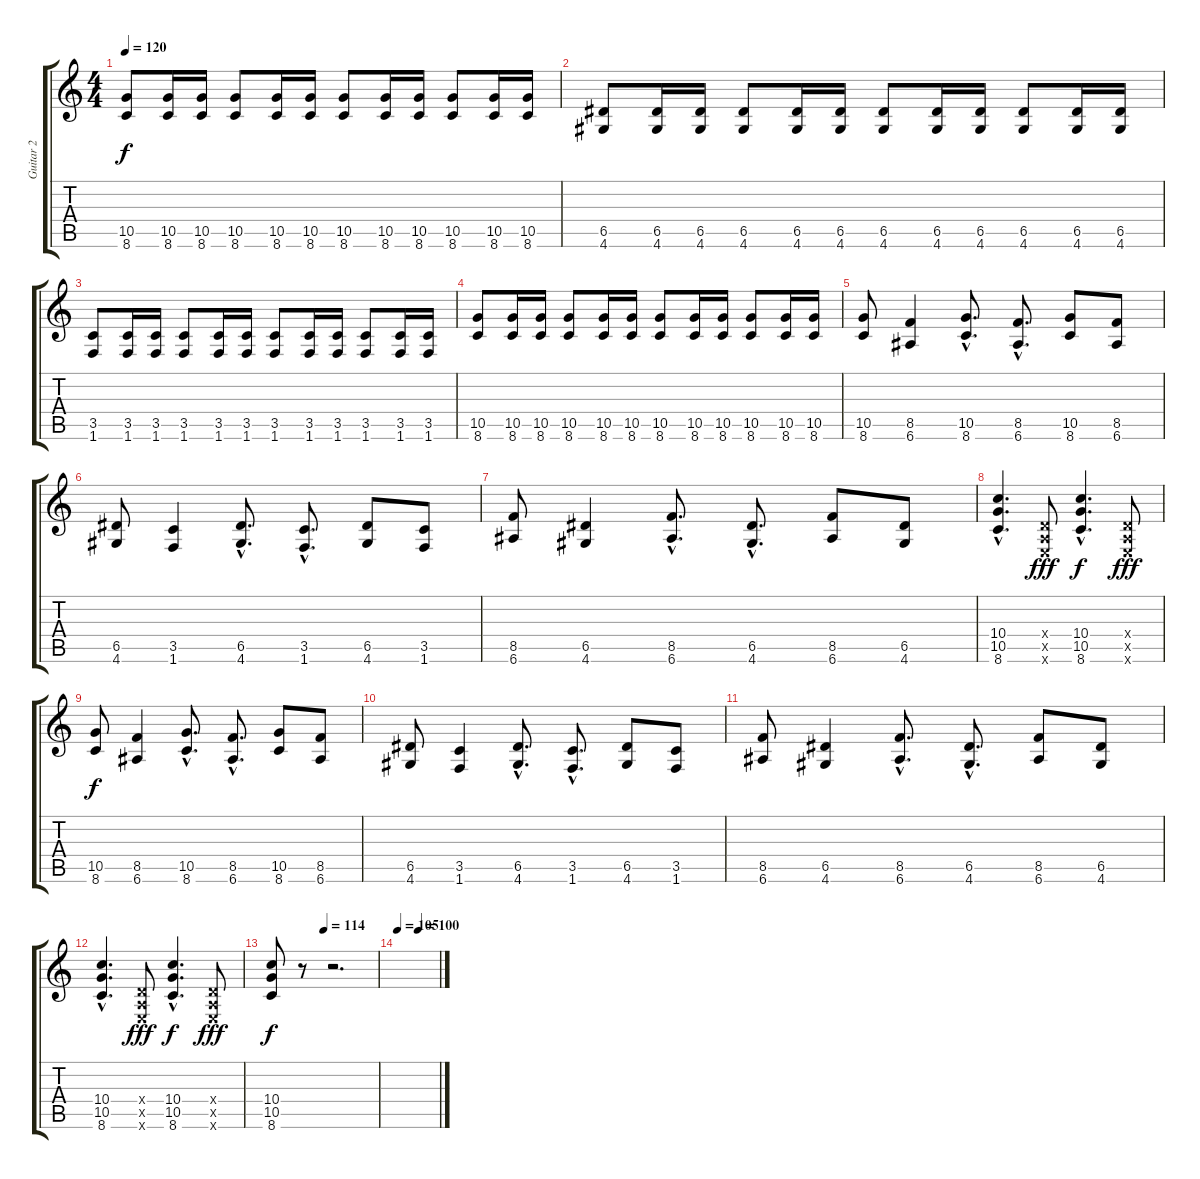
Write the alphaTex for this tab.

\track ("Guitar 2" "Guitar 2") {instrument overdrivenguitar}
\staff {score tabs}
\tuning (E4 B3 G3 D3 A2 E2) {hide}
\ts (4 4)
\tempo 120
\clef g2
\ks c
(10.5 8.6).8{dy f} (10.5 8.6).16 (10.5 8.6).16 (10.5 8.6).8 (10.5 8.6).16 (10.5 8.6).16 (10.5 8.6).8 (10.5 8.6).16 (10.5 8.6).16 (10.5 8.6).8 (10.5 8.6).16 (10.5 8.6).16 |
(6.5 4.6).8 (6.5 4.6).16 (6.5 4.6).16 (6.5 4.6).8 (6.5 4.6).16 (6.5 4.6).16 (6.5 4.6).8 (6.5 4.6).16 (6.5 4.6).16 (6.5 4.6).8 (6.5 4.6).16 (6.5 4.6).16 |
(3.5 1.6).8 (3.5 1.6).16 (3.5 1.6).16 (3.5 1.6).8 (3.5 1.6).16 (3.5 1.6).16 (3.5 1.6).8 (3.5 1.6).16 (3.5 1.6).16 (3.5 1.6).8 (3.5 1.6).16 (3.5 1.6).16 |
(10.5 8.6).8 (10.5 8.6).16 (10.5 8.6).16 (10.5 8.6).8 (10.5 8.6).16 (10.5 8.6).16 (10.5 8.6).8 (10.5 8.6).16 (10.5 8.6).16 (10.5 8.6).8 (10.5 8.6).16 (10.5 8.6).16 |
(10.5 8.6).8 (8.5 6.6).4 (10.5{hac} 8.6{hac}).8{d} (8.5{hac} 6.6{hac}).8{d} (10.5 8.6).8 (8.5 6.6).8 |
(6.5 4.6).8 (3.5 1.6).4 (6.5{hac} 4.6{hac}).8{d} (3.5{hac} 1.6{hac}).8{d} (6.5 4.6).8 (3.5 1.6).8 |
(8.5 6.6).8 (6.5 4.6).4 (8.5{hac} 6.6{hac}).8{d} (6.5{hac} 4.6{hac}).8{d} (8.5 6.6).8 (6.5 4.6).8 |
(10.4{hac} 10.5{hac} 8.6{hac}).4{d} (0.4{x} 0.5{x} 0.6{x}).8{dy fff} (10.4{hac} 10.5{hac} 8.6{hac}).4{d dy f} (0.4{x} 0.5{x} 0.6{x}).8{dy fff} |
(10.5 8.6).8{dy f} (8.5 6.6).4 (10.5{hac} 8.6{hac}).8{d} (8.5{hac} 6.6{hac}).8{d} (10.5 8.6).8 (8.5 6.6).8 |
(6.5 4.6).8 (3.5 1.6).4 (6.5{hac} 4.6{hac}).8{d} (3.5{hac} 1.6{hac}).8{d} (6.5 4.6).8 (3.5 1.6).8 |
(8.5 6.6).8 (6.5 4.6).4 (8.5{hac} 6.6{hac}).8{d} (6.5{hac} 4.6{hac}).8{d} (8.5 6.6).8 (6.5 4.6).8 |
(10.4{hac} 10.5{hac} 8.6{hac}).4{d} (0.4{x} 0.5{x} 0.6{x}).8{dy fff} (10.4{hac} 10.5{hac} 8.6{hac}).4{d dy f} (0.4{x} 0.5{x} 0.6{x}).8{dy fff} |
\tempo (114 0.5)
(10.4 10.5 8.6).8{dy f} r.8 r.2{d} |
\tempo 105
\tempo (100 0.5)
